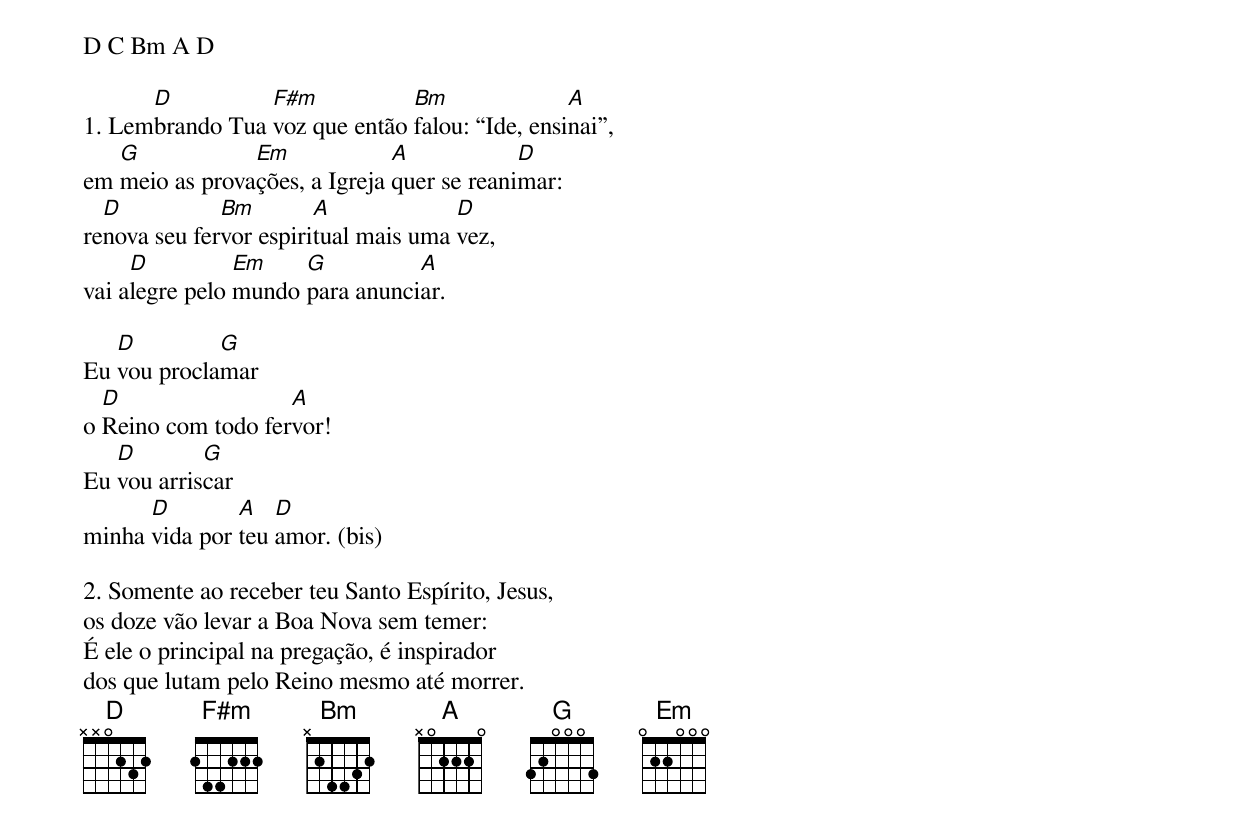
D C Bm A D

      D          F#m           Bm               A
1. Lembrando Tua voz que então falou: “Ide, ensinai”,
   G            Em             A            D
em meio as provações, a Igreja quer se reanimar:
  D           Bm        A             D
renova seu fervor espiritual mais uma vez,
     D          Em    G          A
vai alegre pelo mundo para anunciar.

   D         G
Eu vou proclamar
  D                 A
o Reino com todo fervor!
   D        G
Eu vou arriscar
      D        A   D
minha vida por teu amor. (bis)

2. Somente ao receber teu Santo Espírito, Jesus,
os doze vão levar a Boa Nova sem temer:
É ele o principal na pregação, é inspirador
dos que lutam pelo Reino mesmo até morrer.
